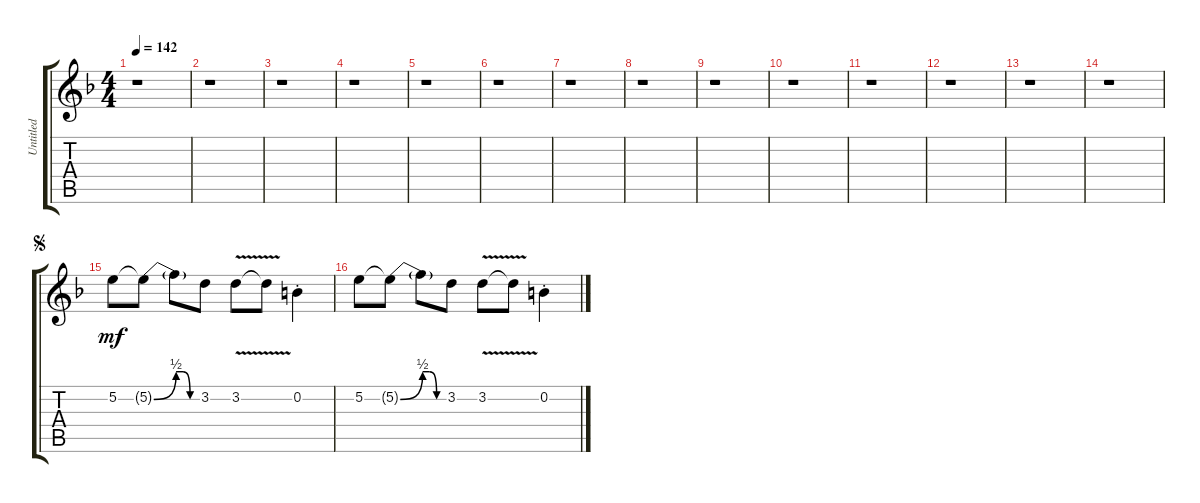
\track ("Untitled" "Untitled") {instrument overdrivenguitar}
\staff {score tabs}
\tuning (E4 B3 G3 D3 A2 E2) {hide}
\ts (4 4)
\tempo 142
\clef g2
\ks f
r.1{dy mf instrument overdrivenguitar} |
r.1 |
r.1 |
r.1 |
r.1 |
r.1 |
r.1 |
r.1 |
r.1 |
r.1 |
r.1 |
r.1 |
r.1 |
r.1 |
\jump segno
5.2.8 5.2{be (bend 0 0 60 2) t}.8 5.2{be (custom 0 2 20 2 40 0 60 0) t}.8 3.2.8 3.2{v}.8 3.2{v t}.8 0.2{st}.4 |
5.2.8 5.2{be (bend 0 0 60 2) t}.8 5.2{be (custom 0 2 20 2 40 0 60 0) t}.8 3.2.8 3.2{v}.8 3.2{v t}.8 0.2{st}.4
